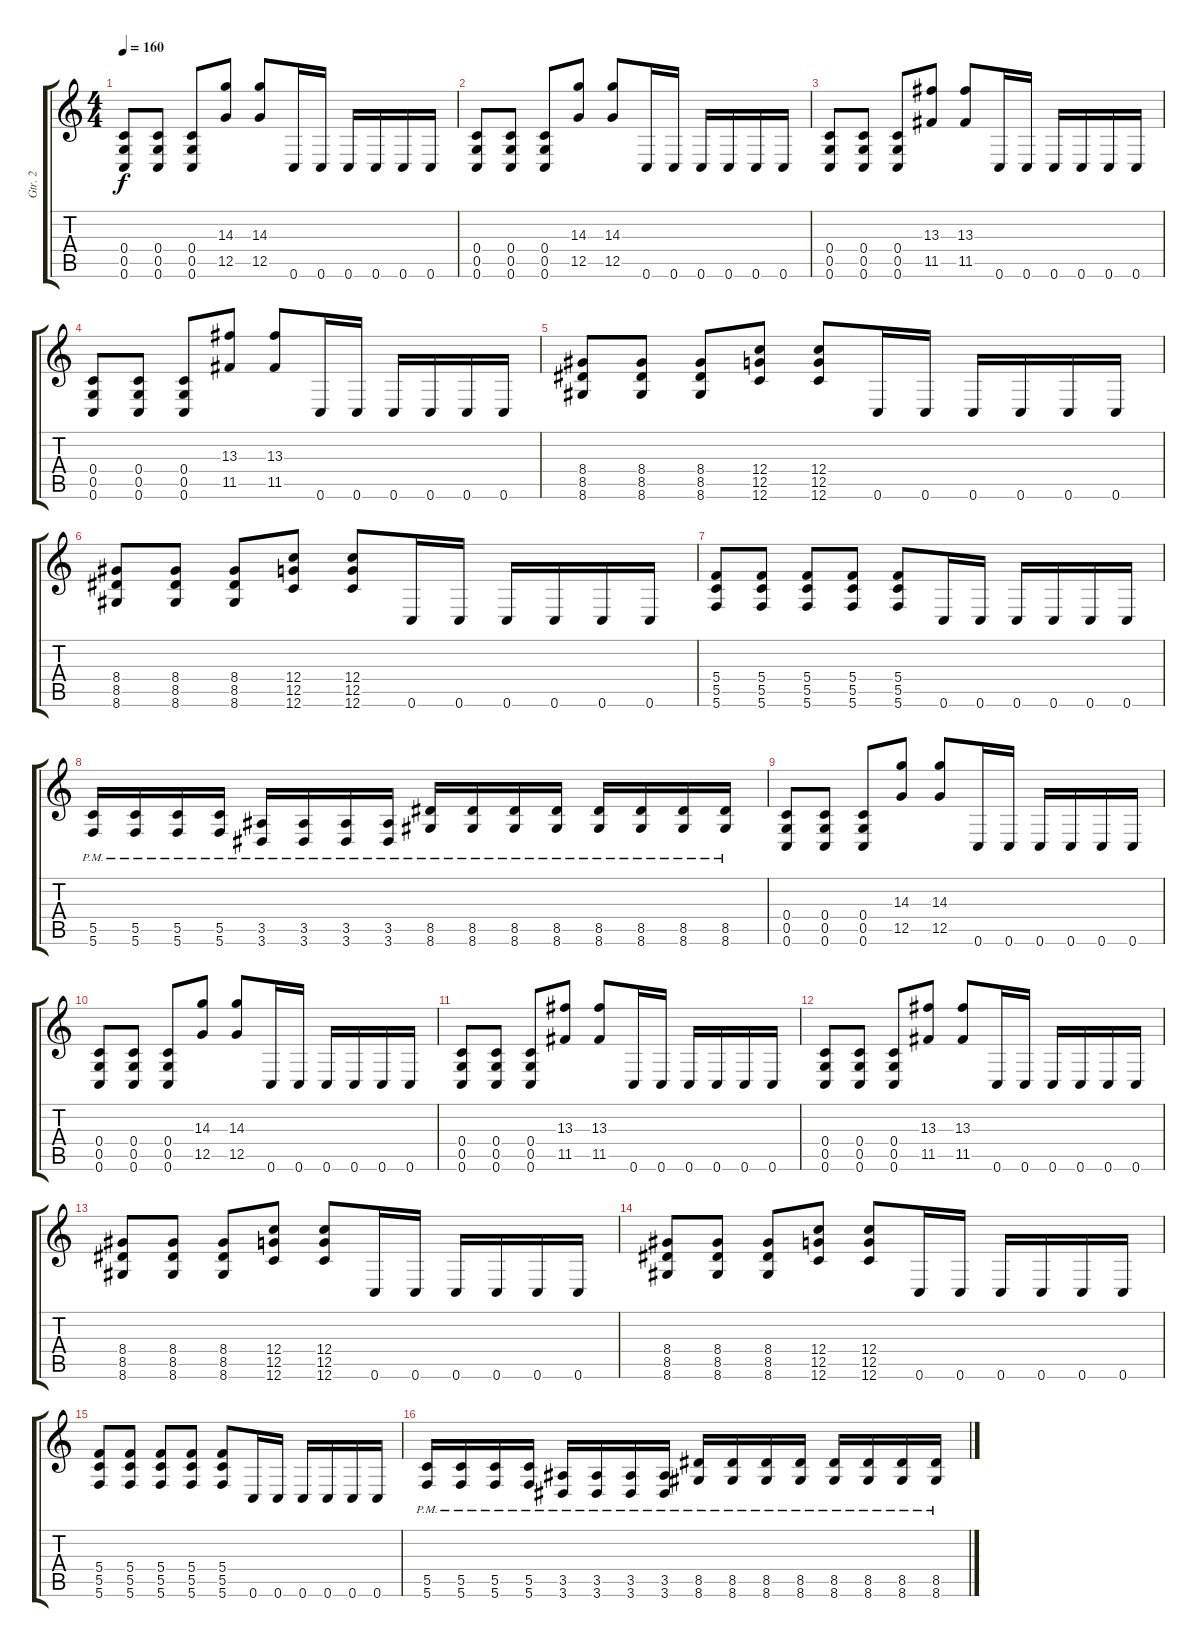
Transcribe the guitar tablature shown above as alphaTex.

\track ("Gtr. 2" "Gtr. 2") {instrument distortionguitar}
\staff {score tabs}
\tuning (D4 A3 F3 C3 G2 C2) {hide}
\ts (4 4)
\tempo 160
\clef g2
\ks c
(0.4 0.5 0.6).8{dy f instrument distortionguitar} (0.4 0.5 0.6).8 (0.4 0.5 0.6).8 (14.3 12.5).8 (14.3 12.5).8 0.6.16 0.6.16 0.6.16 0.6.16 0.6.16 0.6.16 |
(0.4 0.5 0.6).8 (0.4 0.5 0.6).8 (0.4 0.5 0.6).8 (14.3 12.5).8 (14.3 12.5).8 0.6.16 0.6.16 0.6.16 0.6.16 0.6.16 0.6.16 |
(0.4 0.5 0.6).8 (0.4 0.5 0.6).8 (0.4 0.5 0.6).8 (13.3 11.5).8 (13.3 11.5).8 0.6.16 0.6.16 0.6.16 0.6.16 0.6.16 0.6.16 |
(0.4 0.5 0.6).8 (0.4 0.5 0.6).8 (0.4 0.5 0.6).8 (13.3 11.5).8 (13.3 11.5).8 0.6.16 0.6.16 0.6.16 0.6.16 0.6.16 0.6.16 |
(8.4 8.5 8.6).8 (8.4 8.5 8.6).8 (8.4 8.5 8.6).8 (12.4 12.5 12.6).8 (12.4 12.5 12.6).8 0.6.16 0.6.16 0.6.16 0.6.16 0.6.16 0.6.16 |
(8.4 8.5 8.6).8 (8.4 8.5 8.6).8 (8.4 8.5 8.6).8 (12.4 12.5 12.6).8 (12.4 12.5 12.6).8 0.6.16 0.6.16 0.6.16 0.6.16 0.6.16 0.6.16 |
(5.4 5.5 5.6).8 (5.4 5.5 5.6).8 (5.4 5.5 5.6).8 (5.4 5.5 5.6).8 (5.4 5.5 5.6).8 0.6.16 0.6.16 0.6.16 0.6.16 0.6.16 0.6.16 |
(5.5{pm} 5.6).16 (5.5{pm} 5.6).16 (5.5{pm} 5.6).16 (5.5{pm} 5.6).16 (3.5{pm} 3.6).16 (3.5{pm} 3.6).16 (3.5{pm} 3.6).16 (3.5{pm} 3.6).16 (8.5{pm} 8.6).16 (8.5{pm} 8.6).16 (8.5{pm} 8.6).16 (8.5{pm} 8.6).16 (8.5{pm} 8.6).16 (8.5{pm} 8.6).16 (8.5{pm} 8.6).16 (8.5{pm} 8.6).16 |
(0.4 0.5 0.6).8 (0.4 0.5 0.6).8 (0.4 0.5 0.6).8 (14.3 12.5).8 (14.3 12.5).8 0.6.16 0.6.16 0.6.16 0.6.16 0.6.16 0.6.16 |
(0.4 0.5 0.6).8 (0.4 0.5 0.6).8 (0.4 0.5 0.6).8 (14.3 12.5).8 (14.3 12.5).8 0.6.16 0.6.16 0.6.16 0.6.16 0.6.16 0.6.16 |
(0.4 0.5 0.6).8 (0.4 0.5 0.6).8 (0.4 0.5 0.6).8 (13.3 11.5).8 (13.3 11.5).8 0.6.16 0.6.16 0.6.16 0.6.16 0.6.16 0.6.16 |
(0.4 0.5 0.6).8 (0.4 0.5 0.6).8 (0.4 0.5 0.6).8 (13.3 11.5).8 (13.3 11.5).8 0.6.16 0.6.16 0.6.16 0.6.16 0.6.16 0.6.16 |
(8.4 8.5 8.6).8 (8.4 8.5 8.6).8 (8.4 8.5 8.6).8 (12.4 12.5 12.6).8 (12.4 12.5 12.6).8 0.6.16 0.6.16 0.6.16 0.6.16 0.6.16 0.6.16 |
(8.4 8.5 8.6).8 (8.4 8.5 8.6).8 (8.4 8.5 8.6).8 (12.4 12.5 12.6).8 (12.4 12.5 12.6).8 0.6.16 0.6.16 0.6.16 0.6.16 0.6.16 0.6.16 |
(5.4 5.5 5.6).8 (5.4 5.5 5.6).8 (5.4 5.5 5.6).8 (5.4 5.5 5.6).8 (5.4 5.5 5.6).8 0.6.16 0.6.16 0.6.16 0.6.16 0.6.16 0.6.16 |
(5.5{pm} 5.6).16 (5.5{pm} 5.6).16 (5.5{pm} 5.6).16 (5.5{pm} 5.6).16 (3.5{pm} 3.6).16 (3.5{pm} 3.6).16 (3.5{pm} 3.6).16 (3.5{pm} 3.6).16 (8.5{pm} 8.6).16 (8.5{pm} 8.6).16 (8.5{pm} 8.6).16 (8.5{pm} 8.6).16 (8.5{pm} 8.6).16 (8.5{pm} 8.6).16 (8.5{pm} 8.6).16 (8.5{pm} 8.6).16
